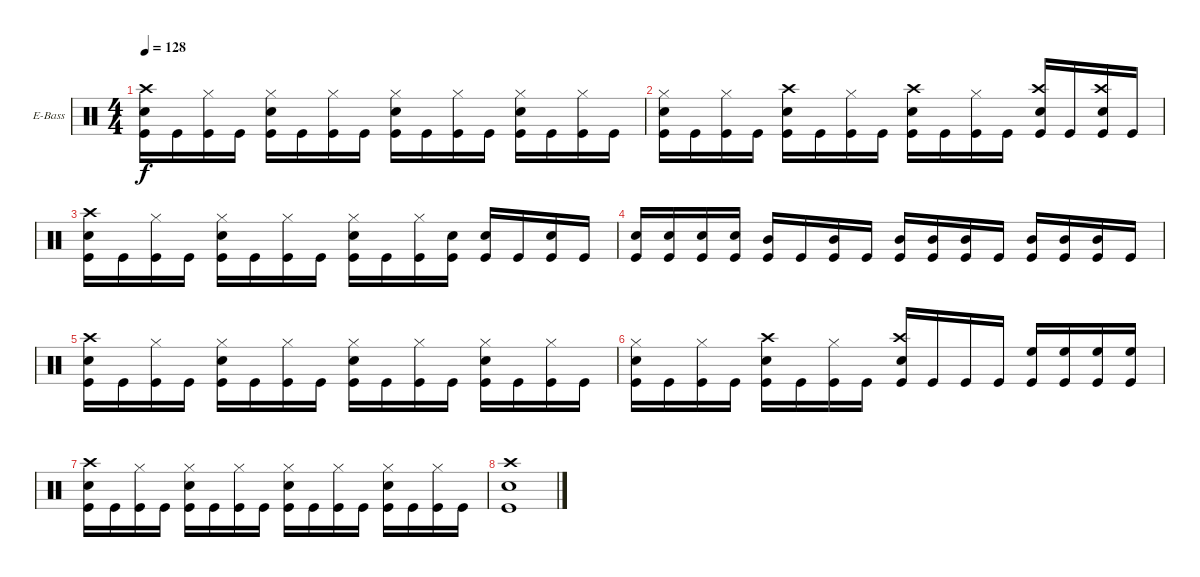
\defaultSystemsLayout 4
\bracketExtendMode groupsimilarinstruments
\firstSystemTrackNameOrientation horizontal
\otherSystemsTrackNameOrientation horizontal
\track ("Lars Ulrich (Drums)" "E-Bass") {instrument percussion}
\staff {score}
\articulation defaults
\ts (4 4)
\tempo 128
\clef neutral
\ks c
("Snare (hit) 2" "Crash high (hit)" "Kick (hit)").16{dy f} "Kick (hit)".16 ("Hi-Hat (closed)" "Kick (hit)").16 "Kick (hit)".16 ("Snare (hit) 2" "Hi-Hat (closed)" "Kick (hit)").16 "Kick (hit)".16 ("Hi-Hat (closed)" "Kick (hit)").16 "Kick (hit)".16 ("Snare (hit) 2" "Hi-Hat (closed)" "Kick (hit)").16 "Kick (hit)".16 ("Hi-Hat (closed)" "Kick (hit)").16 "Kick (hit)".16 ("Snare (hit) 2" "Hi-Hat (closed)" "Kick (hit)").16 "Kick (hit)".16 ("Hi-Hat (closed)" "Kick (hit)").16 "Kick (hit)".16 |
("Snare (hit) 2" "Hi-Hat (closed)" "Kick (hit)").16 "Kick (hit)".16 ("Hi-Hat (closed)" "Kick (hit)").16 "Kick (hit)".16 ("Crash high (hit)" "Snare (hit) 2" "Kick (hit)").16 "Kick (hit)".16 ("Hi-Hat (closed)" "Kick (hit)").16 "Kick (hit)".16 ("Crash high (hit)" "Snare (hit) 2" "Kick (hit)").16 "Kick (hit)".16 ("Hi-Hat (closed)" "Kick (hit)").16 "Kick (hit)".16 ("Crash high (hit)" "Snare (hit) 2" "Kick (hit)").16 "Kick (hit)".16 ("Crash high (hit)" "Snare (hit) 2" "Kick (hit)").16 "Kick (hit)".16 |
("Snare (hit) 2" "Crash high (hit)" "Kick (hit)").16 "Kick (hit)".16 ("Hi-Hat (closed)" "Kick (hit)").16 "Kick (hit)".16 ("Snare (hit) 2" "Hi-Hat (closed)" "Kick (hit)").16 "Kick (hit)".16 ("Hi-Hat (closed)" "Kick (hit)").16 "Kick (hit)".16 ("Snare (hit) 2" "Hi-Hat (closed)" "Kick (hit)").16 "Kick (hit)".16 ("Hi-Hat (closed)" "Kick (hit)").16 ("Snare (hit) 2" "Kick (hit)").16 ("Snare (hit) 2" "Kick (hit)").16 "Kick (hit)".16 ("Snare (hit) 2" "Kick (hit)").16 "Kick (hit)".16 |
("Snare (hit) 2" "Kick (hit)").16 ("Snare (hit) 2" "Kick (hit)").16 ("Snare (hit) 2" "Kick (hit)").16 ("Snare (hit) 2" "Kick (hit)").16 ("Mid Tom (hit)" "Kick (hit)").16 "Kick (hit)".16 ("Mid Tom (hit)" "Kick (hit)").16 "Kick (hit)".16 ("Mid Tom (hit)" "Kick (hit)").16 ("Mid Tom (hit)" "Kick (hit)").16 ("Mid Tom (hit)" "Kick (hit)").16 "Kick (hit)".16 ("Mid Tom (hit)" "Kick (hit)").16 ("Mid Tom (hit)" "Kick (hit)").16 ("Mid Tom (hit)" "Kick (hit)").16 "Kick (hit)".16 |
("Crash high (hit)" "Snare (hit) 2" "Kick (hit)").16 "Kick (hit)".16 ("Hi-Hat (closed)" "Kick (hit)").16 "Kick (hit)".16 ("Snare (hit) 2" "Hi-Hat (closed)" "Kick (hit)").16 "Kick (hit)".16 ("Hi-Hat (closed)" "Kick (hit)").16 "Kick (hit)".16 ("Snare (hit) 2" "Hi-Hat (closed)" "Kick (hit)").16 "Kick (hit)".16 ("Hi-Hat (closed)" "Kick (hit)").16 "Kick (hit)".16 ("Snare (hit) 2" "Hi-Hat (closed)" "Kick (hit)").16 "Kick (hit)".16 ("Hi-Hat (closed)" "Kick (hit)").16 "Kick (hit)".16 |
("Snare (hit) 2" "Hi-Hat (closed)" "Kick (hit)").16 "Kick (hit)".16 ("Hi-Hat (closed)" "Kick (hit)").16 "Kick (hit)".16 ("Crash high (hit)" "Snare (hit) 2" "Kick (hit)").16 "Kick (hit)".16 ("Hi-Hat (closed)" "Kick (hit)").16 "Kick (hit)".16 ("Snare (hit) 2" "Crash high (hit)" "Kick (hit)").16 "Kick (hit)".16 "Kick (hit)".16 "Kick (hit)".16 ("High Floor Tom (hit)" "Kick (hit)").16 ("High Floor Tom (hit)" "Kick (hit)").16 ("High Floor Tom (hit)" "Kick (hit)").16 ("High Floor Tom (hit)" "Kick (hit)").16 |
("Snare (hit) 2" "Crash high (hit)" "Kick (hit)").16 "Kick (hit)".16 ("Hi-Hat (closed)" "Kick (hit)").16 "Kick (hit)".16 ("Snare (hit) 2" "Hi-Hat (closed)" "Kick (hit)").16 "Kick (hit)".16 ("Hi-Hat (closed)" "Kick (hit)").16 "Kick (hit)".16 ("Snare (hit) 2" "Hi-Hat (closed)" "Kick (hit)").16 "Kick (hit)".16 ("Hi-Hat (closed)" "Kick (hit)").16 "Kick (hit)".16 ("Snare (hit) 2" "Hi-Hat (closed)" "Kick (hit)").16 "Kick (hit)".16 ("Hi-Hat (closed)" "Kick (hit)").16 "Kick (hit)".16 |
("Crash high (hit)" "Snare (hit) 2" "Kick (hit)").1
